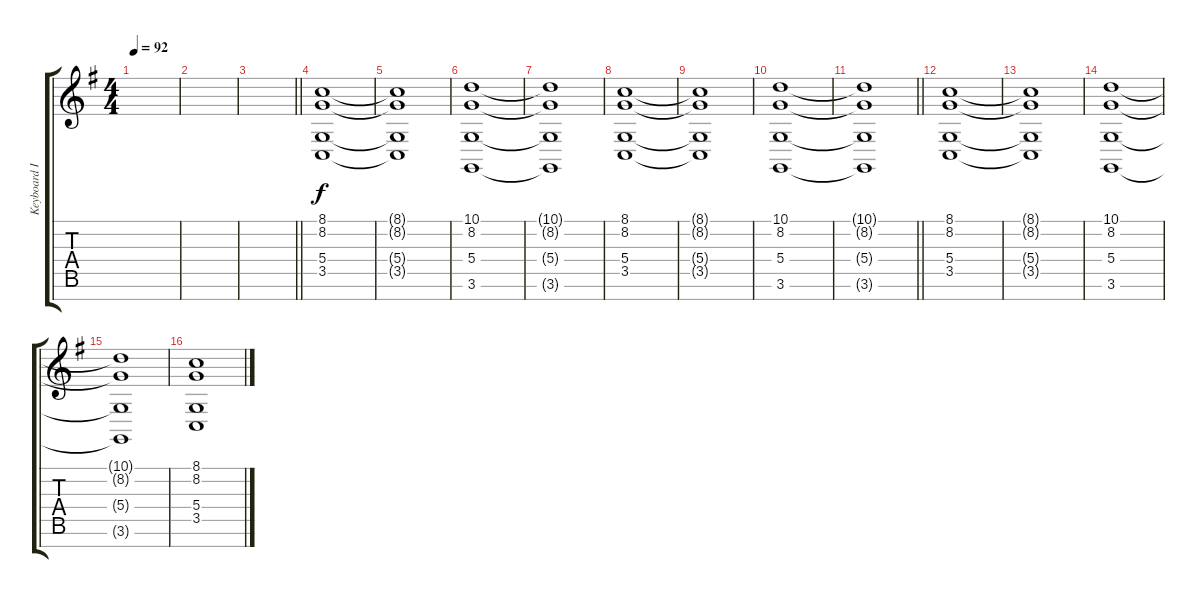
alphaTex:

\track ("Keyboard III" "Keyboard I") {instrument stringensemble1}
\staff {score tabs}
\tuning (E4 B3 G3 D3 A2 E2 B1) {hide}
\ts (4 4)
\tempo 92
\clef g2
\ks g
|
|
\barLineRight lightlight
|
\section ("" "")
(8.1 8.2 5.4 3.5).1 |
(8.1{t} 8.2{t} 5.4{t} 3.5{t}).1 |
(10.1 8.2 5.4 3.6).1 |
(10.1{t} 8.2{t} 5.4{t} 3.6{t}).1 |
(8.1 8.2 5.4 3.5).1 |
(8.1{t} 8.2{t} 5.4{t} 3.5{t}).1 |
(10.1 8.2 5.4 3.6).1 |
\barLineRight lightlight
(10.1{t} 8.2{t} 5.4{t} 3.6{t}).1 |
\section ("" "")
(8.1 8.2 5.4 3.5).1 |
(8.1{t} 8.2{t} 5.4{t} 3.5{t}).1 |
(10.1 8.2 5.4 3.6).1 |
(10.1{t} 8.2{t} 5.4{t} 3.6{t}).1 |
(8.1 8.2 5.4 3.5).1
